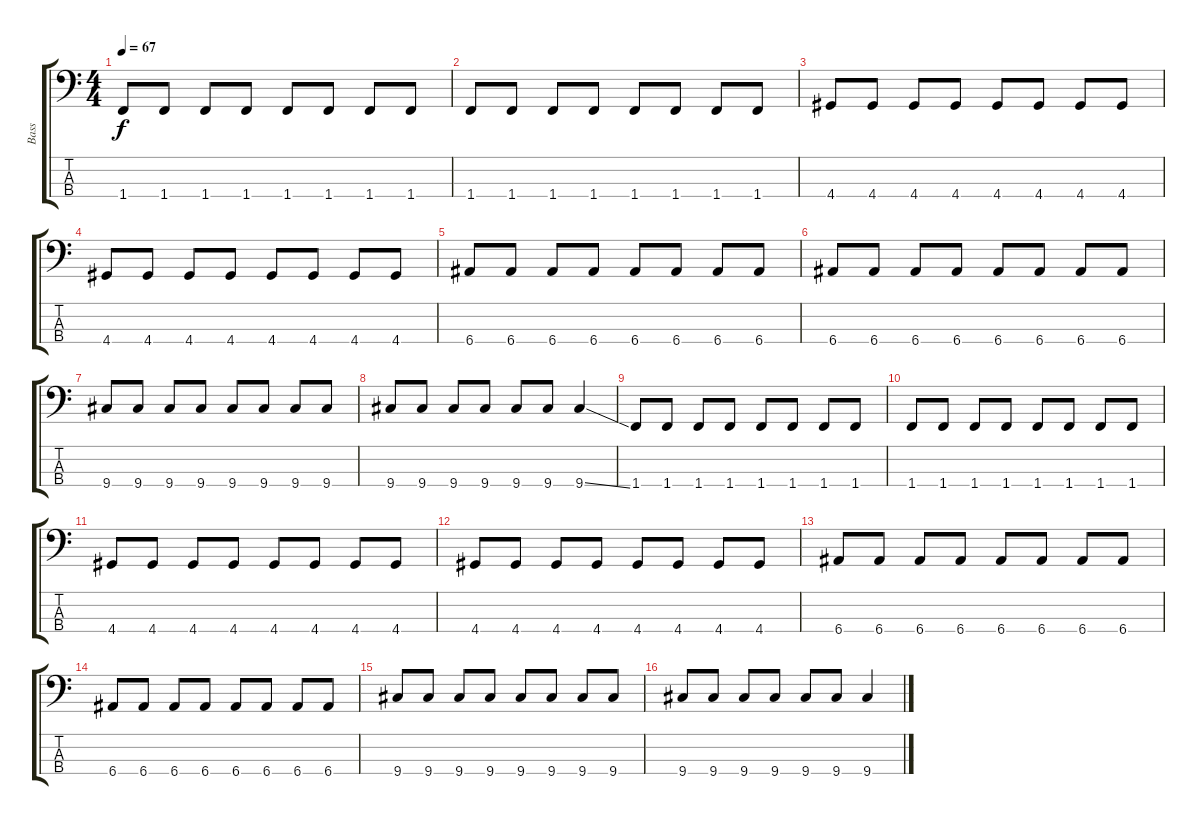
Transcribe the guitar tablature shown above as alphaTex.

\track ("Bass" "Bass") {instrument electricbassfinger}
\staff {score tabs}
\tuning (G2 D2 A1 E1) {hide}
\ts (4 4)
\tempo 67
\clef f4
\ks c
1.4.8{dy f} 1.4.8 1.4.8 1.4.8 1.4.8 1.4.8 1.4.8 1.4.8 |
1.4.8 1.4.8 1.4.8 1.4.8 1.4.8 1.4.8 1.4.8 1.4.8 |
4.4.8 4.4.8 4.4.8 4.4.8 4.4.8 4.4.8 4.4.8 4.4.8 |
4.4.8 4.4.8 4.4.8 4.4.8 4.4.8 4.4.8 4.4.8 4.4.8 |
6.4.8 6.4.8 6.4.8 6.4.8 6.4.8 6.4.8 6.4.8 6.4.8 |
6.4.8 6.4.8 6.4.8 6.4.8 6.4.8 6.4.8 6.4.8 6.4.8 |
9.4.8 9.4.8 9.4.8 9.4.8 9.4.8 9.4.8 9.4.8 9.4.8 |
9.4.8 9.4.8 9.4.8 9.4.8 9.4.8 9.4.8 9.4{ss}.4 |
1.4.8 1.4.8 1.4.8 1.4.8 1.4.8 1.4.8 1.4.8 1.4.8 |
1.4.8 1.4.8 1.4.8 1.4.8 1.4.8 1.4.8 1.4.8 1.4.8 |
4.4.8 4.4.8 4.4.8 4.4.8 4.4.8 4.4.8 4.4.8 4.4.8 |
4.4.8 4.4.8 4.4.8 4.4.8 4.4.8 4.4.8 4.4.8 4.4.8 |
6.4.8 6.4.8 6.4.8 6.4.8 6.4.8 6.4.8 6.4.8 6.4.8 |
6.4.8 6.4.8 6.4.8 6.4.8 6.4.8 6.4.8 6.4.8 6.4.8 |
9.4.8 9.4.8 9.4.8 9.4.8 9.4.8 9.4.8 9.4.8 9.4.8 |
9.4.8 9.4.8 9.4.8 9.4.8 9.4.8 9.4.8 9.4{ss}.4
